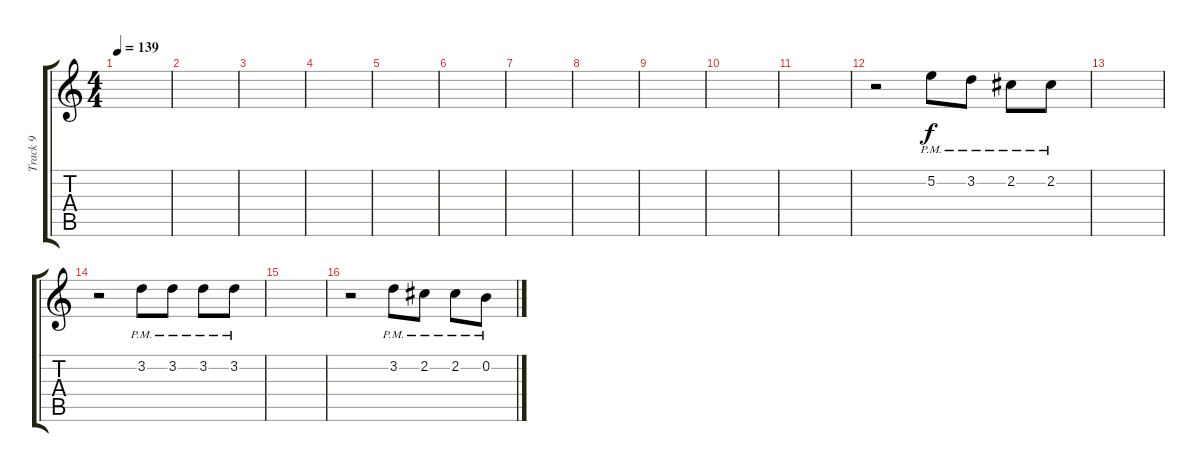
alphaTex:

\track ("Track 9" "Track 9") {instrument electricguitarjazz}
\staff {score tabs}
\tuning (E4 B3 G3 D3 A2 E2) {hide}
\ts (4 4)
\tempo 139
\clef g2
\ks c
|
|
|
|
|
|
|
|
|
|
|
r.2 5.2{pm}.8 3.2{pm}.8 2.2{pm}.8 2.2{pm}.8 |
|
r.2 3.2{pm}.8 3.2{pm}.8 3.2{pm}.8 3.2{pm}.8 |
|
r.2 3.2{pm}.8 2.2{pm}.8 2.2{pm}.8 0.2{pm}.8
